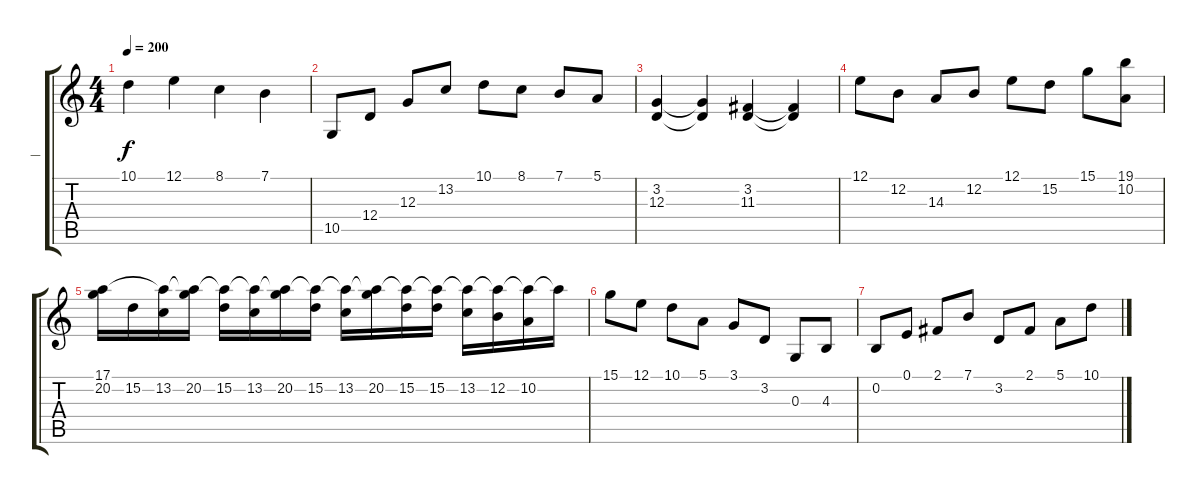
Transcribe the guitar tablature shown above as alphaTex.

\track ("   |" "   |") {instrument synthstrings1}
\staff {score tabs}
\tuning (E4 B3 G3 D3 A2 E2) {hide}
\ts (4 4)
\tempo 200
\clef g2
\ks c
10.1.4{dy f} 12.1.4 8.1.4 7.1.4 |
10.5.8 12.4.8 12.3.8 13.2.8 10.1.8 8.1.8 7.1.8 5.1.8 |
(3.2 12.3).4 (3.2{t} 12.3{t}).4 (3.2 11.3).4 (3.2{t} 11.3{t}).4 |
12.1.8 12.2.8 14.3.8 12.2.8 12.1.8 15.2.8 15.1.8 (19.1 10.2).8 |
(17.1 20.2).16 15.2.16 (17.1{t} 13.2).16 (17.1{t} 20.2).16 (17.1{t} 15.2).16 (17.1{t} 13.2).16 (17.1{t} 20.2).16 (17.1{t} 15.2).16 (17.1{t} 13.2).16 (17.1{t} 20.2).16 (17.1{t} 15.2).16 (17.1{t} 15.2).16 (17.1{t} 13.2).16 (17.1{t} 12.2).16 (17.1{t} 10.2).16 17.1{t}.16 |
15.1.8 12.1.8 10.1.8 5.1.8 3.1.8 3.2.8 0.3.8 4.3.8 |
0.2.8 0.1.8 2.1.8 7.1.8 3.2.8 2.1.8 5.1.8 10.1.8
